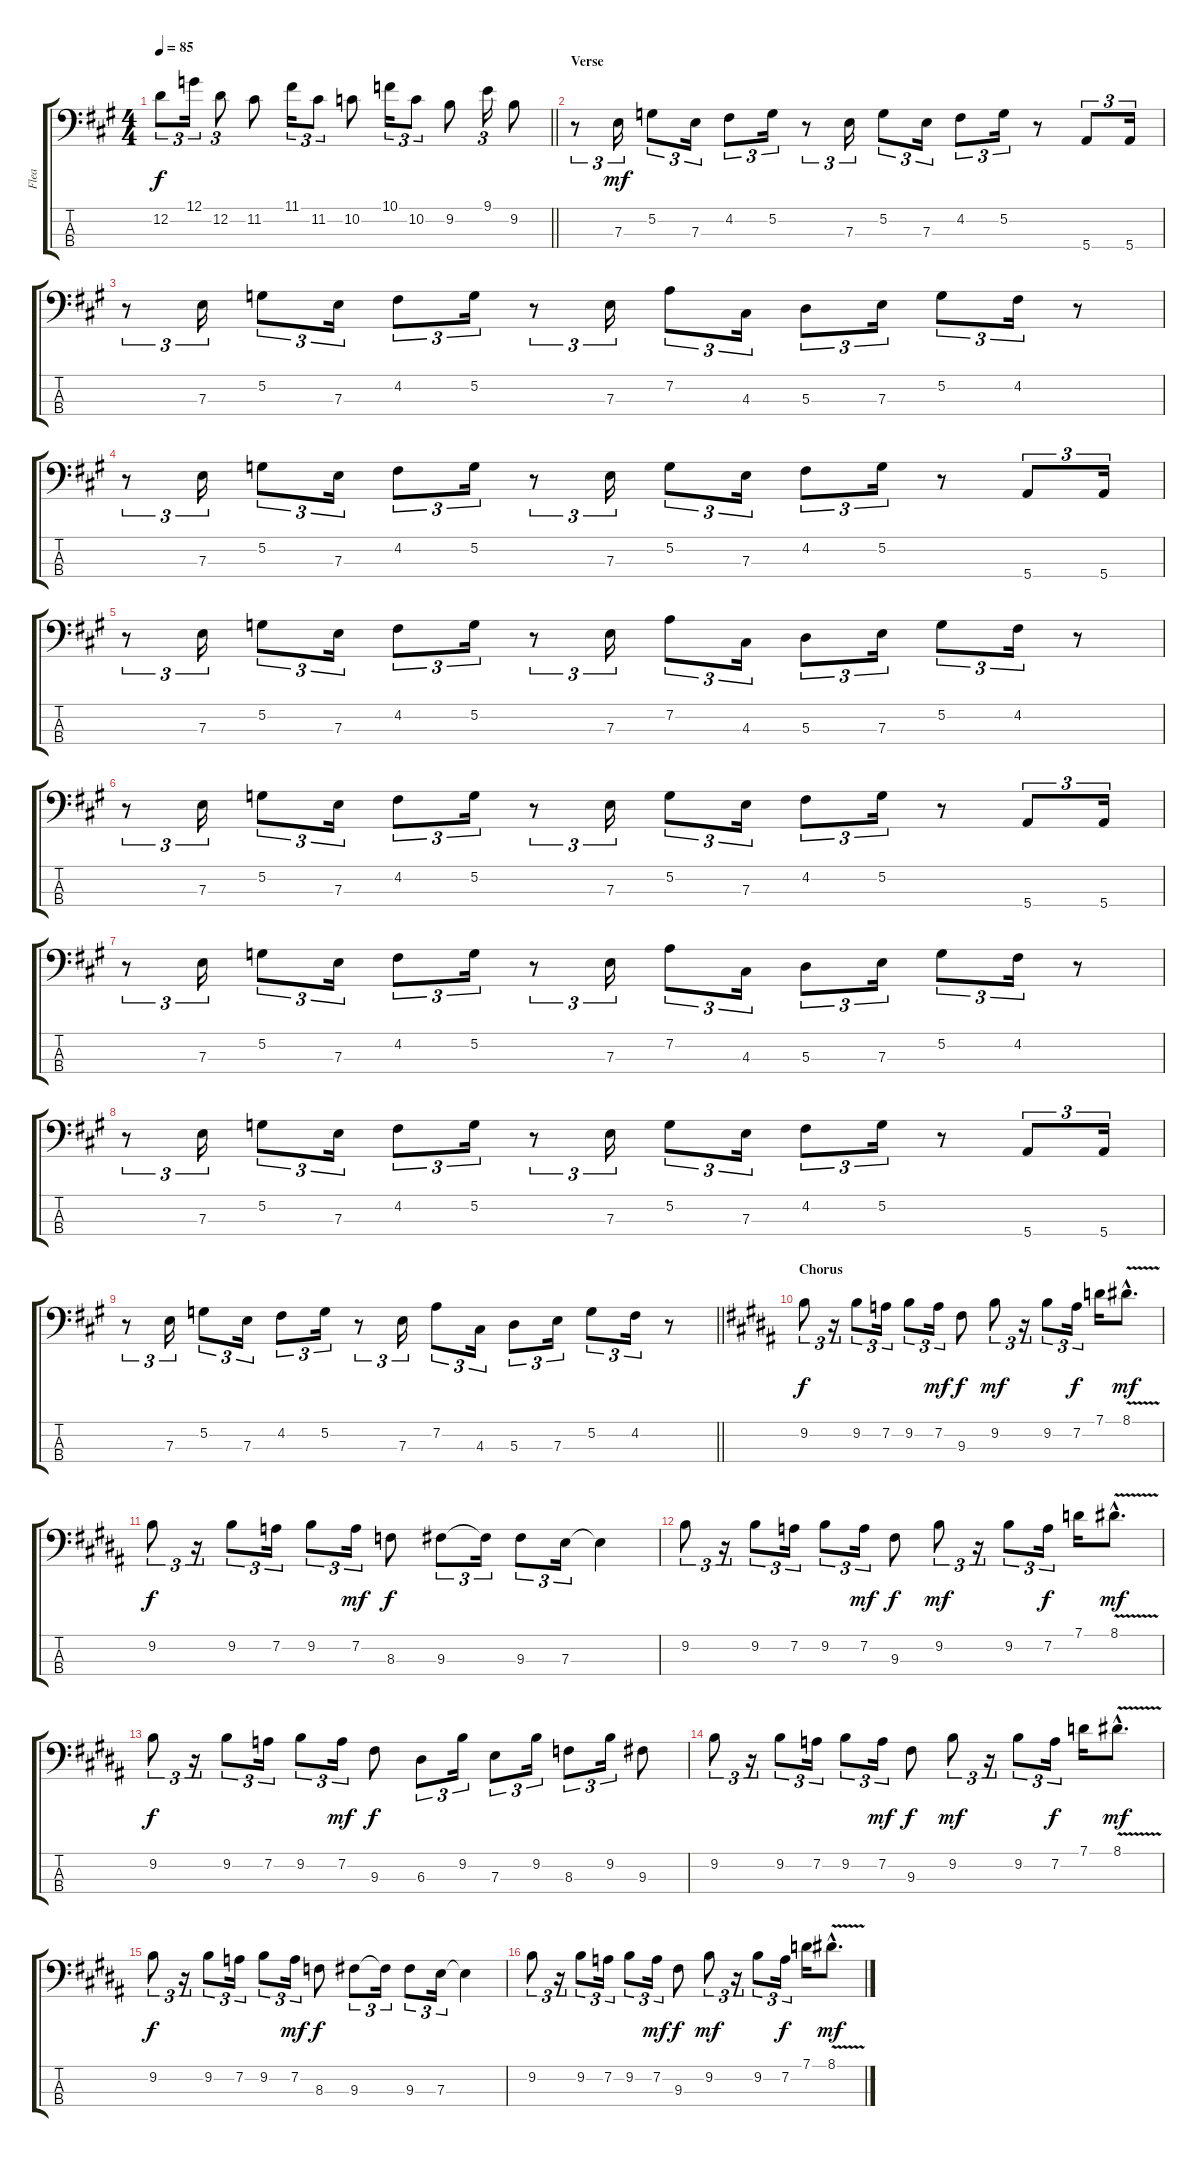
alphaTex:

\track ("Flea" "Flea") {instrument electricbassfinger}
\staff {score tabs}
\tuning (G2 D2 A1 E1) {hide}
\ts (4 4)
\tempo 85
\clef f4
\barLineRight lightlight
\ks a
12.2.8{tu (3 2) dy f instrument electricbassfinger} 12.1.16{tu (3 2)} 12.2.8{tu (3 2)} 11.2.8 11.1.16{tu (3 2)} 11.2.8{tu (3 2)} 10.2.8 10.1.16{tu (3 2)} 10.2.8{tu (3 2)} 9.2.8 9.1.16{tu (3 2)} 9.2.8 |
\section ("" "Verse")
r.8{tu (3 2)} 7.3.16{tu (3 2) dy mf} 5.2.8{tu (3 2)} 7.3.16{tu (3 2)} 4.2.8{tu (3 2)} 5.2.16{tu (3 2)} r.8{tu (3 2)} 7.3.16{tu (3 2)} 5.2.8{tu (3 2)} 7.3.16{tu (3 2)} 4.2.8{tu (3 2)} 5.2.16{tu (3 2)} r.8 5.4.8{tu (3 2)} 5.4.16{tu (3 2)} |
r.8{tu (3 2)} 7.3.16{tu (3 2)} 5.2.8{tu (3 2)} 7.3.16{tu (3 2)} 4.2.8{tu (3 2)} 5.2.16{tu (3 2)} r.8{tu (3 2)} 7.3.16{tu (3 2)} 7.2.8{tu (3 2)} 4.3.16{tu (3 2)} 5.3.8{tu (3 2)} 7.3.16{tu (3 2)} 5.2.8{tu (3 2)} 4.2.16{tu (3 2)} r.8 |
r.8{tu (3 2)} 7.3.16{tu (3 2)} 5.2.8{tu (3 2)} 7.3.16{tu (3 2)} 4.2.8{tu (3 2)} 5.2.16{tu (3 2)} r.8{tu (3 2)} 7.3.16{tu (3 2)} 5.2.8{tu (3 2)} 7.3.16{tu (3 2)} 4.2.8{tu (3 2)} 5.2.16{tu (3 2)} r.8 5.4.8{tu (3 2)} 5.4.16{tu (3 2)} |
r.8{tu (3 2)} 7.3.16{tu (3 2)} 5.2.8{tu (3 2)} 7.3.16{tu (3 2)} 4.2.8{tu (3 2)} 5.2.16{tu (3 2)} r.8{tu (3 2)} 7.3.16{tu (3 2)} 7.2.8{tu (3 2)} 4.3.16{tu (3 2)} 5.3.8{tu (3 2)} 7.3.16{tu (3 2)} 5.2.8{tu (3 2)} 4.2.16{tu (3 2)} r.8 |
r.8{tu (3 2)} 7.3.16{tu (3 2)} 5.2.8{tu (3 2)} 7.3.16{tu (3 2)} 4.2.8{tu (3 2)} 5.2.16{tu (3 2)} r.8{tu (3 2)} 7.3.16{tu (3 2)} 5.2.8{tu (3 2)} 7.3.16{tu (3 2)} 4.2.8{tu (3 2)} 5.2.16{tu (3 2)} r.8 5.4.8{tu (3 2)} 5.4.16{tu (3 2)} |
r.8{tu (3 2)} 7.3.16{tu (3 2)} 5.2.8{tu (3 2)} 7.3.16{tu (3 2)} 4.2.8{tu (3 2)} 5.2.16{tu (3 2)} r.8{tu (3 2)} 7.3.16{tu (3 2)} 7.2.8{tu (3 2)} 4.3.16{tu (3 2)} 5.3.8{tu (3 2)} 7.3.16{tu (3 2)} 5.2.8{tu (3 2)} 4.2.16{tu (3 2)} r.8 |
r.8{tu (3 2)} 7.3.16{tu (3 2)} 5.2.8{tu (3 2)} 7.3.16{tu (3 2)} 4.2.8{tu (3 2)} 5.2.16{tu (3 2)} r.8{tu (3 2)} 7.3.16{tu (3 2)} 5.2.8{tu (3 2)} 7.3.16{tu (3 2)} 4.2.8{tu (3 2)} 5.2.16{tu (3 2)} r.8 5.4.8{tu (3 2)} 5.4.16{tu (3 2)} |
\barLineRight lightlight
r.8{tu (3 2)} 7.3.16{tu (3 2)} 5.2.8{tu (3 2)} 7.3.16{tu (3 2)} 4.2.8{tu (3 2)} 5.2.16{tu (3 2)} r.8{tu (3 2)} 7.3.16{tu (3 2)} 7.2.8{tu (3 2)} 4.3.16{tu (3 2)} 5.3.8{tu (3 2)} 7.3.16{tu (3 2)} 5.2.8{tu (3 2)} 4.2.16{tu (3 2)} r.8 |
\section ("" "Chorus")
\ks b
9.2.8{tu (3 2) dy f} r.16{tu (3 2)} 9.2.8{tu (3 2)} 7.2.16{tu (3 2)} 9.2.8{tu (3 2)} 7.2.16{tu (3 2) dy mf} 9.3.8{dy f} 9.2.8{tu (3 2) dy mf} r.16{tu (3 2)} 9.2.8{tu (3 2)} 7.2.16{tu (3 2) dy f} 7.1.16 8.1{v hac}.8{d dy mf} |
9.2.8{tu (3 2) dy f} r.16{tu (3 2)} 9.2.8{tu (3 2)} 7.2.16{tu (3 2)} 9.2.8{tu (3 2)} 7.2.16{tu (3 2) dy mf} 8.3.8{dy f} 9.3.8{tu (3 2)} 9.3{t}.16{tu (3 2)} 9.3.8{tu (3 2)} 7.3.16{tu (3 2)} 7.3{t}.4 |
9.2.8{tu (3 2)} r.16{tu (3 2)} 9.2.8{tu (3 2)} 7.2.16{tu (3 2)} 9.2.8{tu (3 2)} 7.2.16{tu (3 2) dy mf} 9.3.8{dy f} 9.2.8{tu (3 2) dy mf} r.16{tu (3 2)} 9.2.8{tu (3 2)} 7.2.16{tu (3 2) dy f} 7.1.16 8.1{v hac}.8{d dy mf} |
9.2.8{tu (3 2) dy f} r.16{tu (3 2)} 9.2.8{tu (3 2)} 7.2.16{tu (3 2)} 9.2.8{tu (3 2)} 7.2.16{tu (3 2) dy mf} 9.3.8{dy f} 6.3.8{tu (3 2)} 9.2.16{tu (3 2)} 7.3.8{tu (3 2)} 9.2.16{tu (3 2)} 8.3.8{tu (3 2)} 9.2.16{tu (3 2)} 9.3.8 |
9.2.8{tu (3 2)} r.16{tu (3 2)} 9.2.8{tu (3 2)} 7.2.16{tu (3 2)} 9.2.8{tu (3 2)} 7.2.16{tu (3 2) dy mf} 9.3.8{dy f} 9.2.8{tu (3 2) dy mf} r.16{tu (3 2)} 9.2.8{tu (3 2)} 7.2.16{tu (3 2) dy f} 7.1.16 8.1{v hac}.8{d dy mf} |
9.2.8{tu (3 2) dy f} r.16{tu (3 2)} 9.2.8{tu (3 2)} 7.2.16{tu (3 2)} 9.2.8{tu (3 2)} 7.2.16{tu (3 2) dy mf} 8.3.8{dy f} 9.3.8{tu (3 2)} 9.3{t}.16{tu (3 2)} 9.3.8{tu (3 2)} 7.3.16{tu (3 2)} 7.3{t}.4 |
9.2.8{tu (3 2)} r.16{tu (3 2)} 9.2.8{tu (3 2)} 7.2.16{tu (3 2)} 9.2.8{tu (3 2)} 7.2.16{tu (3 2) dy mf} 9.3.8{dy f} 9.2.8{tu (3 2) dy mf} r.16{tu (3 2)} 9.2.8{tu (3 2)} 7.2.16{tu (3 2) dy f} 7.1.16 8.1{v hac}.8{d dy mf}
